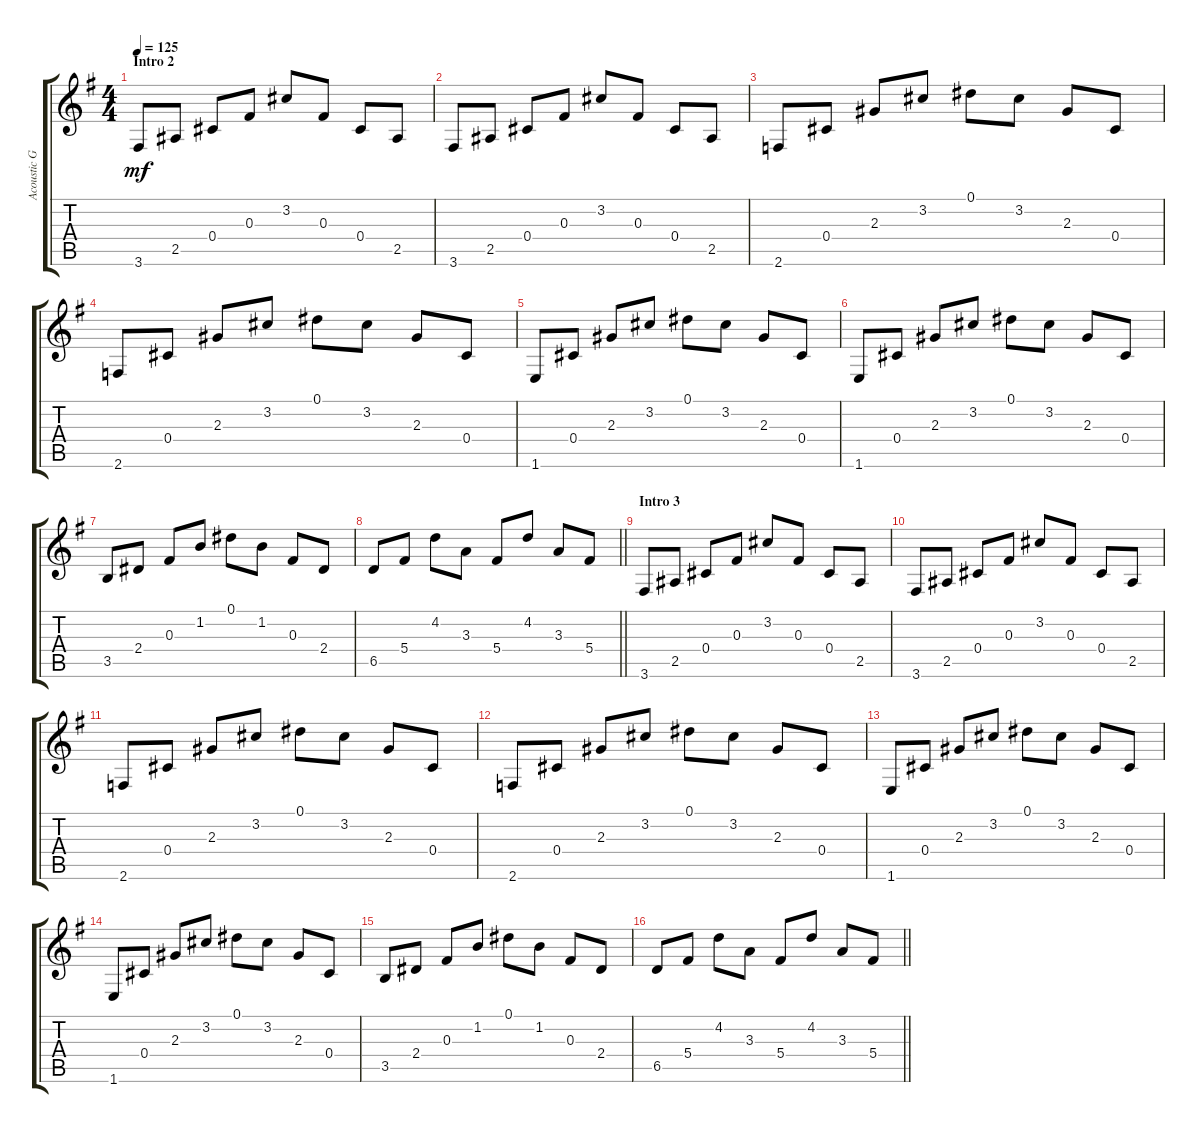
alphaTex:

\track ("Acoustic Guitar" "Acoustic G") {instrument acousticguitarsteel}
\staff {score tabs}
\tuning (Eb4 Bb3 Gb3 Db3 Ab2 Eb2) {hide}
\ts (4 4)
\section ("" "Intro 2")
\tempo 125
\clef g2
\ks g
3.6.8{dy mf} 2.5.8 0.4.8 0.3.8 3.2.8 0.3.8 0.4.8 2.5.8 |
3.6.8 2.5.8 0.4.8 0.3.8 3.2.8 0.3.8 0.4.8 2.5.8 |
2.6.8 0.4.8 2.3.8 3.2.8 0.1.8 3.2.8 2.3.8 0.4.8 |
2.6.8 0.4.8 2.3.8 3.2.8 0.1.8 3.2.8 2.3.8 0.4.8 |
1.6.8 0.4.8 2.3.8 3.2.8 0.1.8 3.2.8 2.3.8 0.4.8 |
1.6.8 0.4.8 2.3.8 3.2.8 0.1.8 3.2.8 2.3.8 0.4.8 |
3.5.8 2.4.8 0.3.8 1.2.8 0.1.8 1.2.8 0.3.8 2.4.8 |
\barLineRight lightlight
6.5.8 5.4.8 4.2.8 3.3.8 5.4.8 4.2.8 3.3.8 5.4.8 |
\section ("" "Intro 3")
3.6.8 2.5.8 0.4.8 0.3.8 3.2.8 0.3.8 0.4.8 2.5.8 |
3.6.8 2.5.8 0.4.8 0.3.8 3.2.8 0.3.8 0.4.8 2.5.8 |
2.6.8 0.4.8 2.3.8 3.2.8 0.1.8 3.2.8 2.3.8 0.4.8 |
2.6.8 0.4.8 2.3.8 3.2.8 0.1.8 3.2.8 2.3.8 0.4.8 |
1.6.8 0.4.8 2.3.8 3.2.8 0.1.8 3.2.8 2.3.8 0.4.8 |
1.6.8 0.4.8 2.3.8 3.2.8 0.1.8 3.2.8 2.3.8 0.4.8 |
3.5.8 2.4.8 0.3.8 1.2.8 0.1.8 1.2.8 0.3.8 2.4.8 |
\barLineRight lightlight
6.5.8 5.4.8 4.2.8 3.3.8 5.4.8 4.2.8 3.3.8 5.4.8
